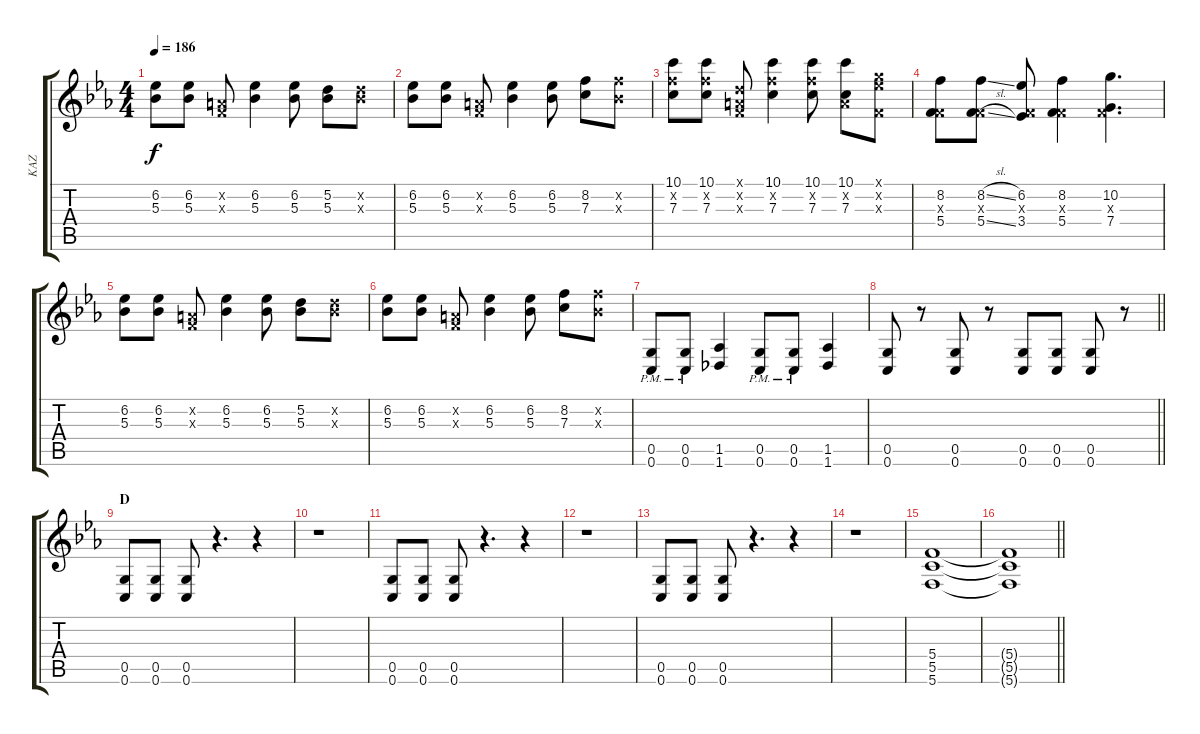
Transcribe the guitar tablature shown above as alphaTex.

\track ("KAZ" "KAZ") {instrument overdrivenguitar}
\staff {score tabs}
\tuning (D4 A3 F3 C3 G2 C2) {hide}
\ts (4 4)
\tempo 186
\clef g2
\ks cminor
(6.2 5.3).8{dy f} (6.2 5.3).8 (0.2{x} 0.3{x}).8 (6.2 5.3).4 (6.2 5.3).8 (5.2 5.3).8 (5.2{x} 5.3{x}).8 |
(6.2 5.3).8 (6.2 5.3).8 (0.2{x} 0.3{x}).8 (6.2 5.3).4 (6.2 5.3).8 (8.2 7.3).8 (8.2{x} 5.3{x}).8 |
(10.1 8.2{x} 7.3).8 (10.1 8.2{x} 7.3).8 (0.1{x} 0.2{x} 0.3{x}).8 (10.1 8.2{x} 7.3).4 (10.1 8.2{x} 7.3).8 (10.1 0.2{x} 7.3).8 (1.1{x} 10.2{x} 0.3{x}).8 |
(8.2 0.3{x} 5.4).8 (8.2{sl} 0.3{x} 5.4{sl}).8 (6.2 0.3{x} 3.4).8 (8.2 0.3{x} 5.4).4 (10.2 0.3{x} 7.4).4{d} |
(6.2 5.3).8 (6.2 5.3).8 (0.2{x} 0.3{x}).8 (6.2 5.3).4 (6.2 5.3).8 (5.2 5.3).8 (5.2{x} 5.3{x}).8 |
(6.2 5.3).8 (6.2 5.3).8 (0.2{x} 0.3{x}).8 (6.2 5.3).4 (6.2 5.3).8 (8.2 7.3).8 (8.2{x} 5.3{x}).8 |
(0.5{pm} 0.6{pm}).8{volume 12 balance 3} (0.5{pm} 0.6{pm}).8 (1.5 1.6).4 (0.5{pm} 0.6{pm}).8 (0.5{pm} 0.6{pm}).8 (1.5 1.6).4 |
\barLineRight lightlight
(0.5 0.6).8 r.8 (0.5 0.6).8 r.8 (0.5 0.6).8 (0.5 0.6).8 (0.5 0.6).8 r.8 |
\section ("" "D")
(0.5 0.6).8 (0.5 0.6).8 (0.5 0.6).8 r.4{d} r.4 |
r.1 |
(0.5 0.6).8 (0.5 0.6).8 (0.5 0.6).8 r.4{d} r.4 |
r.1 |
(0.5 0.6).8 (0.5 0.6).8 (0.5 0.6).8 r.4{d} r.4 |
r.1 |
(5.4 5.5 5.6).1 |
\barLineRight lightlight
(5.4{t} 5.5{t} 5.6{t}).1
